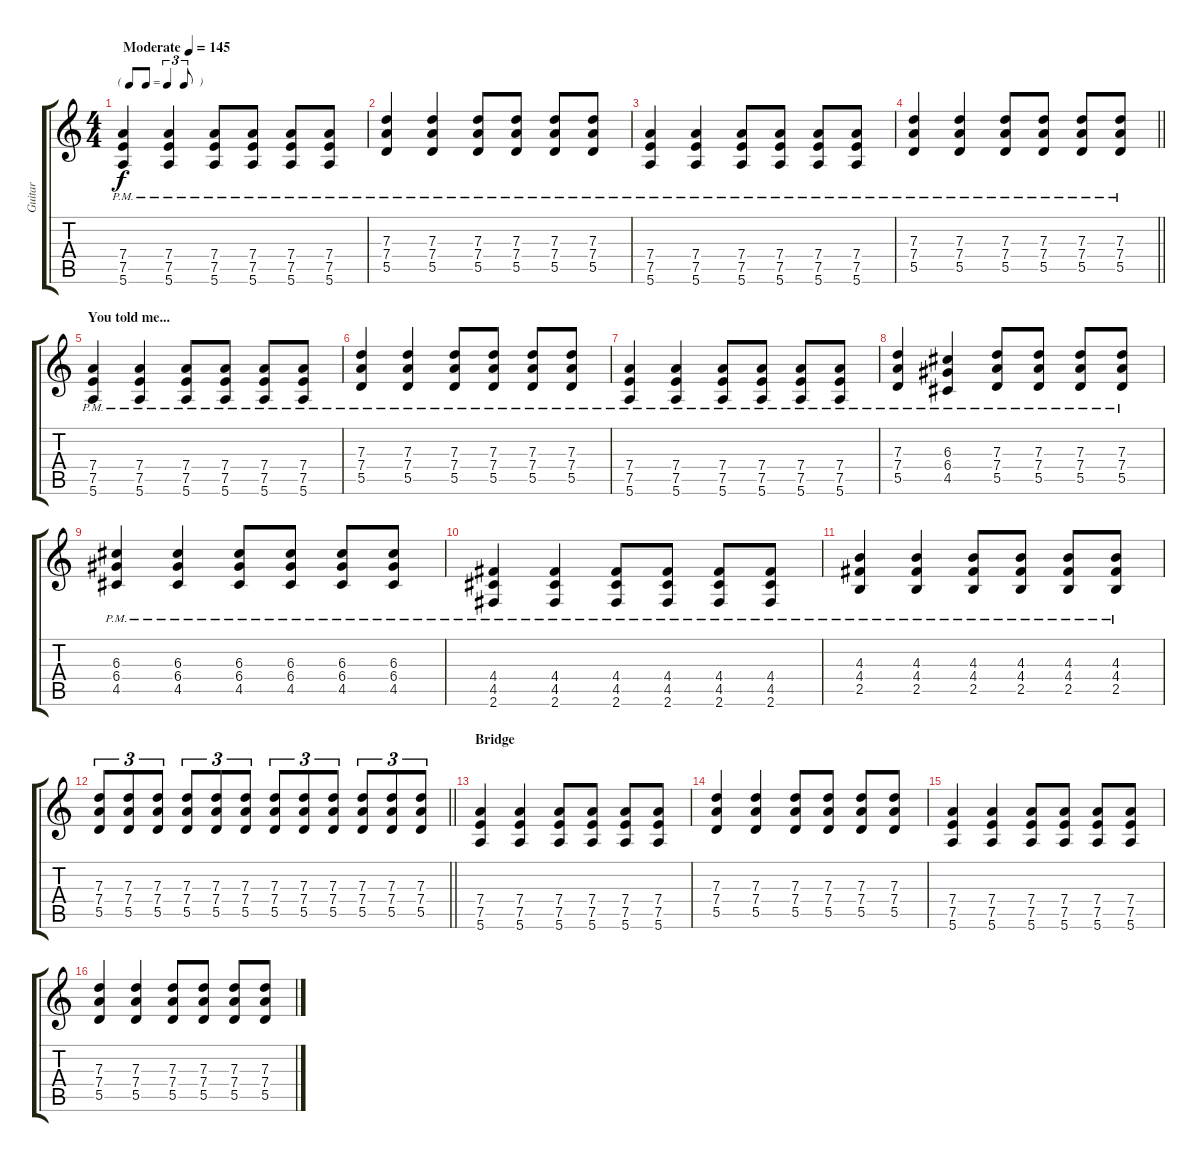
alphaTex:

\track ("Guitar" "Guitar") {instrument distortionguitar}
\staff {score tabs}
\tuning (E4 B3 G3 D3 A2 E2) {hide}
\ts (4 4)
\tf triplet8th
\tempo (145 "Moderate")
\clef g2
\ks c
(7.4{pm} 7.5{pm} 5.6{pm}).4{dy f instrument distortionguitar} (7.4{pm} 7.5{pm} 5.6{pm}).4 (7.4{pm} 7.5{pm} 5.6{pm}).8 (7.4{pm} 7.5{pm} 5.6{pm}).8 (7.4{pm} 7.5{pm} 5.6{pm}).8 (7.4{pm} 7.5{pm} 5.6{pm}).8 |
(7.3{pm} 7.4{pm} 5.5{pm}).4 (7.3{pm} 7.4{pm} 5.5{pm}).4 (7.3{pm} 7.4{pm} 5.5{pm}).8 (7.3{pm} 7.4{pm} 5.5{pm}).8 (7.3{pm} 7.4{pm} 5.5{pm}).8 (7.3{pm} 7.4{pm} 5.5{pm}).8 |
(7.4{pm} 7.5{pm} 5.6{pm}).4 (7.4{pm} 7.5{pm} 5.6{pm}).4 (7.4{pm} 7.5{pm} 5.6{pm}).8 (7.4{pm} 7.5{pm} 5.6{pm}).8 (7.4{pm} 7.5{pm} 5.6{pm}).8 (7.4{pm} 7.5{pm} 5.6{pm}).8 |
\barLineRight lightlight
(7.3{pm} 7.4{pm} 5.5{pm}).4 (7.3{pm} 7.4{pm} 5.5{pm}).4 (7.3{pm} 7.4{pm} 5.5{pm}).8 (7.3{pm} 7.4{pm} 5.5{pm}).8 (7.3{pm} 7.4{pm} 5.5{pm}).8 (7.3{pm} 7.4{pm} 5.5{pm}).8 |
\section ("" "You told me...")
(7.4{pm} 7.5{pm} 5.6{pm}).4 (7.4{pm} 7.5{pm} 5.6{pm}).4 (7.4{pm} 7.5{pm} 5.6{pm}).8 (7.4{pm} 7.5{pm} 5.6{pm}).8 (7.4{pm} 7.5{pm} 5.6{pm}).8 (7.4{pm} 7.5{pm} 5.6{pm}).8 |
(7.3{pm} 7.4{pm} 5.5{pm}).4 (7.3{pm} 7.4{pm} 5.5{pm}).4 (7.3{pm} 7.4{pm} 5.5{pm}).8 (7.3{pm} 7.4{pm} 5.5{pm}).8 (7.3{pm} 7.4{pm} 5.5{pm}).8 (7.3{pm} 7.4{pm} 5.5{pm}).8 |
(7.4{pm} 7.5{pm} 5.6{pm}).4 (7.4{pm} 7.5{pm} 5.6{pm}).4 (7.4{pm} 7.5{pm} 5.6{pm}).8 (7.4{pm} 7.5{pm} 5.6{pm}).8 (7.4{pm} 7.5{pm} 5.6{pm}).8 (7.4{pm} 7.5{pm} 5.6{pm}).8 |
(7.3{pm} 7.4{pm} 5.5{pm}).4 (6.3{pm} 6.4{pm} 4.5{pm}).4 (7.3{pm} 7.4{pm} 5.5{pm}).8 (7.3{pm} 7.4{pm} 5.5{pm}).8 (7.3{pm} 7.4{pm} 5.5{pm}).8 (7.3{pm} 7.4{pm} 5.5{pm}).8 |
(6.3{pm} 6.4{pm} 4.5{pm}).4 (6.3{pm} 6.4{pm} 4.5{pm}).4 (6.3{pm} 6.4{pm} 4.5{pm}).8 (6.3{pm} 6.4{pm} 4.5{pm}).8 (6.3{pm} 6.4{pm} 4.5{pm}).8 (6.3{pm} 6.4{pm} 4.5{pm}).8 |
(4.4{pm} 4.5{pm} 2.6{pm}).4 (4.4{pm} 4.5{pm} 2.6{pm}).4 (4.4{pm} 4.5{pm} 2.6{pm}).8 (4.4{pm} 4.5{pm} 2.6{pm}).8 (4.4{pm} 4.5{pm} 2.6{pm}).8 (4.4{pm} 4.5{pm} 2.6{pm}).8 |
(4.3{pm} 4.4{pm} 2.5{pm}).4 (4.3{pm} 4.4{pm} 2.5{pm}).4 (4.3{pm} 4.4{pm} 2.5{pm}).8 (4.3{pm} 4.4{pm} 2.5{pm}).8 (4.3{pm} 4.4{pm} 2.5{pm}).8 (4.3{pm} 4.4{pm} 2.5{pm}).8 |
\barLineRight lightlight
(7.3 7.4 5.5).8{tu (3 2)} (7.3 7.4 5.5).8{tu (3 2)} (7.3 7.4 5.5).8{tu (3 2)} (7.3 7.4 5.5).8{tu (3 2)} (7.3 7.4 5.5).8{tu (3 2)} (7.3 7.4 5.5).8{tu (3 2)} (7.3 7.4 5.5).8{tu (3 2)} (7.3 7.4 5.5).8{tu (3 2)} (7.3 7.4 5.5).8{tu (3 2)} (7.3 7.4 5.5).8{tu (3 2)} (7.3 7.4 5.5).8{tu (3 2)} (7.3 7.4 5.5).8{tu (3 2)} |
\section ("" "Bridge")
(7.4 7.5 5.6).4 (7.4 7.5 5.6).4 (7.4 7.5 5.6).8 (7.4 7.5 5.6).8 (7.4 7.5 5.6).8 (7.4 7.5 5.6).8 |
(7.3 7.4 5.5).4 (7.3 7.4 5.5).4 (7.3 7.4 5.5).8 (7.3 7.4 5.5).8 (7.3 7.4 5.5).8 (7.3 7.4 5.5).8 |
(7.4 7.5 5.6).4 (7.4 7.5 5.6).4 (7.4 7.5 5.6).8 (7.4 7.5 5.6).8 (7.4 7.5 5.6).8 (7.4 7.5 5.6).8 |
(7.3 7.4 5.5).4 (7.3 7.4 5.5).4 (7.3 7.4 5.5).8 (7.3 7.4 5.5).8 (7.3 7.4 5.5).8 (7.3 7.4 5.5).8
